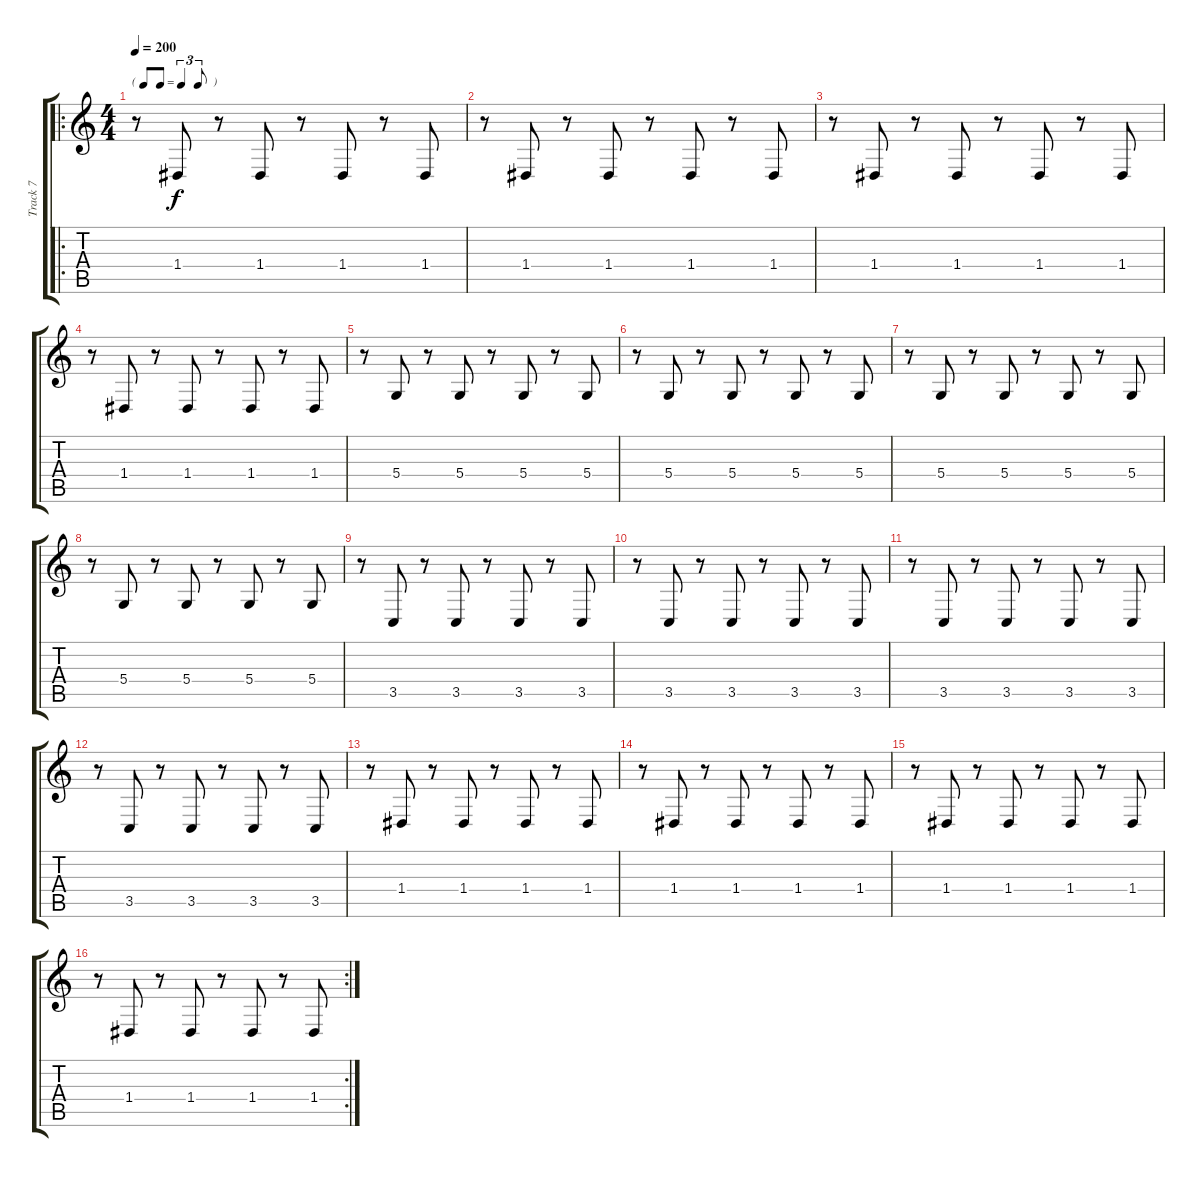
\track ("Track 7" "Track 7") {instrument trombone}
\staff {score tabs}
\tuning (E4 B3 G3 D3 A2 E2) {hide}
\ro
\ts (4 4)
\tf triplet8th
\tempo 200
\clef g2
\ks c
r.8{dy f instrument trombone} 1.4.8 r.8 1.4.8 r.8 1.4.8 r.8 1.4.8 |
r.8 1.4.8 r.8 1.4.8 r.8 1.4.8 r.8 1.4.8 |
r.8 1.4.8 r.8 1.4.8 r.8 1.4.8 r.8 1.4.8 |
r.8 1.4.8 r.8 1.4.8 r.8 1.4.8 r.8 1.4.8 |
r.8 5.4.8 r.8 5.4.8 r.8 5.4.8 r.8 5.4.8 |
r.8 5.4.8 r.8 5.4.8 r.8 5.4.8 r.8 5.4.8 |
r.8 5.4.8 r.8 5.4.8 r.8 5.4.8 r.8 5.4.8 |
r.8 5.4.8 r.8 5.4.8 r.8 5.4.8 r.8 5.4.8 |
r.8 3.5.8 r.8 3.5.8 r.8 3.5.8 r.8 3.5.8 |
r.8 3.5.8 r.8 3.5.8 r.8 3.5.8 r.8 3.5.8 |
r.8 3.5.8 r.8 3.5.8 r.8 3.5.8 r.8 3.5.8 |
r.8 3.5.8 r.8 3.5.8 r.8 3.5.8 r.8 3.5.8 |
r.8 1.4.8 r.8 1.4.8 r.8 1.4.8 r.8 1.4.8 |
r.8 1.4.8 r.8 1.4.8 r.8 1.4.8 r.8 1.4.8 |
r.8 1.4.8 r.8 1.4.8 r.8 1.4.8 r.8 1.4.8 |
\rc 2
r.8 1.4.8 r.8 1.4.8 r.8 1.4.8 r.8 1.4.8
